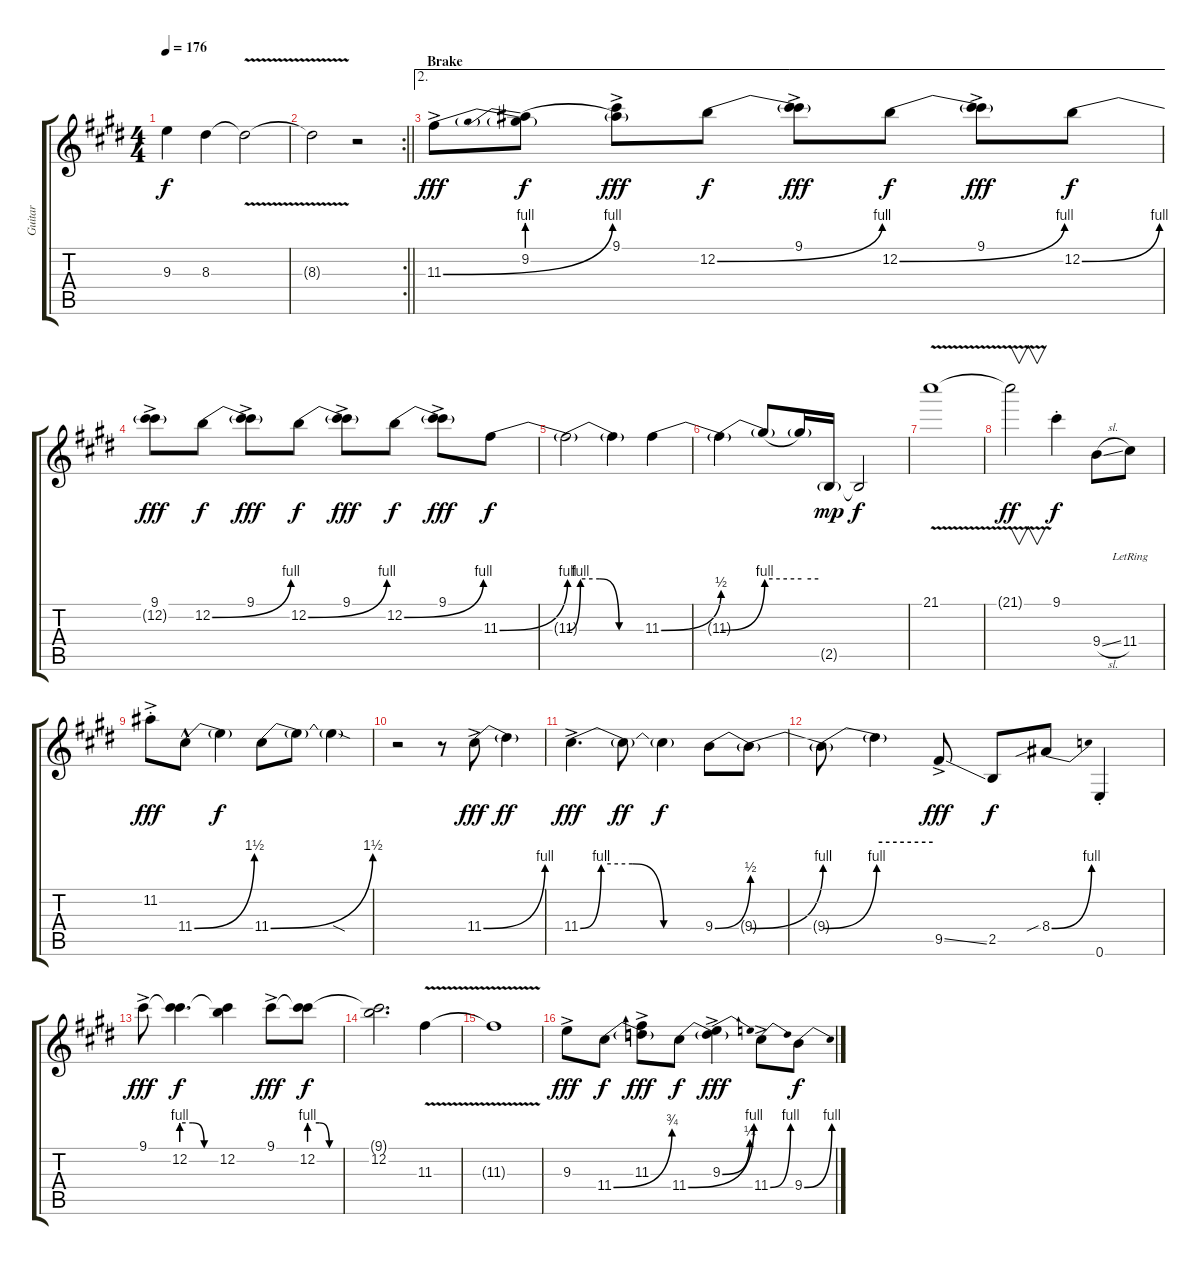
\track ("Guitar " "Guitar ") {instrument distortionguitar}
\staff {score tabs}
\tuning (E4 B3 G3 D3 A2 E2) {hide}
\ts (4 4)
\tempo 176
\clef g2
\ks e
9.3.4{dy f} 8.3.4 8.3{v t}.2 |
\rc 2
\barLineRight lightlight
8.3{v t}.2 r.2 |
\ae 2
\section ("" "Brake")
11.3{be (bend 0 0 60 4) ac}.8{dy fff volume 10 balance 8 instrument distortionguitar} (9.2{be (prebend 0 4 60 4)} 11.3{t}).8{dy f} (9.1{ac} 9.2{t}).8{dy fff} 12.2{be (bend 0 0 60 4)}.8{dy f} (9.1{ac} 12.2{t}).8{dy fff} 12.2{be (bend 0 0 60 4)}.8{dy f} (9.1{ac} 12.2{t}).8{dy fff} 12.2{be (bend 0 0 60 4)}.8{dy f} |
(9.1{ac} 12.2{t}).8{dy fff} 12.2{be (bend 0 0 60 4)}.8{dy f} (9.1{ac} 12.2{t}).8{dy fff} 12.2{be (bend 0 0 60 4)}.8{dy f} (9.1{ac} 12.2{t}).8{dy fff} 12.2{be (bend 0 0 60 4)}.8{dy f} (9.1{ac} 12.2{t}).8{dy fff} 11.3{be (bend 0 0 60 4)}.8{dy f} |
11.3{be (custom 0 0 10 4 25 4 40 0 60 0) t}.2 11.3{t}.4 11.3{be (bend 0 0 60 2)}.4 |
11.3{be (bend 0 0 60 4) t}.4 11.3{be (hold 0 4 60 4) t}.8 11.3{be (hold 0 4 60 4) t}.16 2.5{g}.16{dy mp} 2.5{t}.2{dy f} |
21.1{v}.1 |
21.1{t}.2{v dy ff} 9.1{st}.4{dy f} 9.4{sl}.8 11.4{lr}.8 |
11.2{ac st}.8{dy fff} 11.4{be (bend 0 0 60 6) hac}.8 11.4{t}.4{dy f} 11.4{be (bend 0 0 60 6)}.8 11.4{t}.8 11.4{sod t}.4 |
r.2 r.8 11.4{be (bend 0 0 60 4) ac}.8{dy fff} 11.4{t}.4{dy ff} |
11.4{be (custom 0 0 10 4 25 4 40 0 60 0) ac}.4{d dy fff} 11.4{t}.8{dy ff} 11.4{t}.4{dy f} 9.4{be (bend 0 0 60 2)}.8 9.4{be (bend 0 0 60 4) t}.8 |
9.4{be (bend 0 0 60 4) t}.8 9.4{be (hold 0 8 60 8) t}.4 9.5{ss ac}.8{dy fff} 2.5.8{dy f} 8.4{be (bend 0 0 60 4) sib}.8 0.6{st}.4 |
9.1{ac}.8{dy fff} (9.1{t} 12.2{be (custom 0 4 20 4 40 0 60 0)}).4{d dy f} (9.1{t} 12.2).4 9.1{ac}.8{dy fff} (9.1{t} 12.2{be (custom 0 4 20 4 40 0 60 0)}).8{dy f} |
(9.1{t} 12.2).2{d} 11.3{v}.4 |
11.3{v t}.1 |
9.3{ac}.8{dy fff} 11.4{be (bend 0 0 60 3)}.8{dy f} (11.3{ac} 11.4{t}).8{dy fff} 11.4{be (bend 0 0 60 4)}.8{dy f} (9.3{be (bend 0 0 60 1) ac} 11.4{t}).4{dy fff} 11.4{be (bend 0 0 60 4) ac}.8 9.4{be (bend 0 0 60 4)}.8{dy f}
